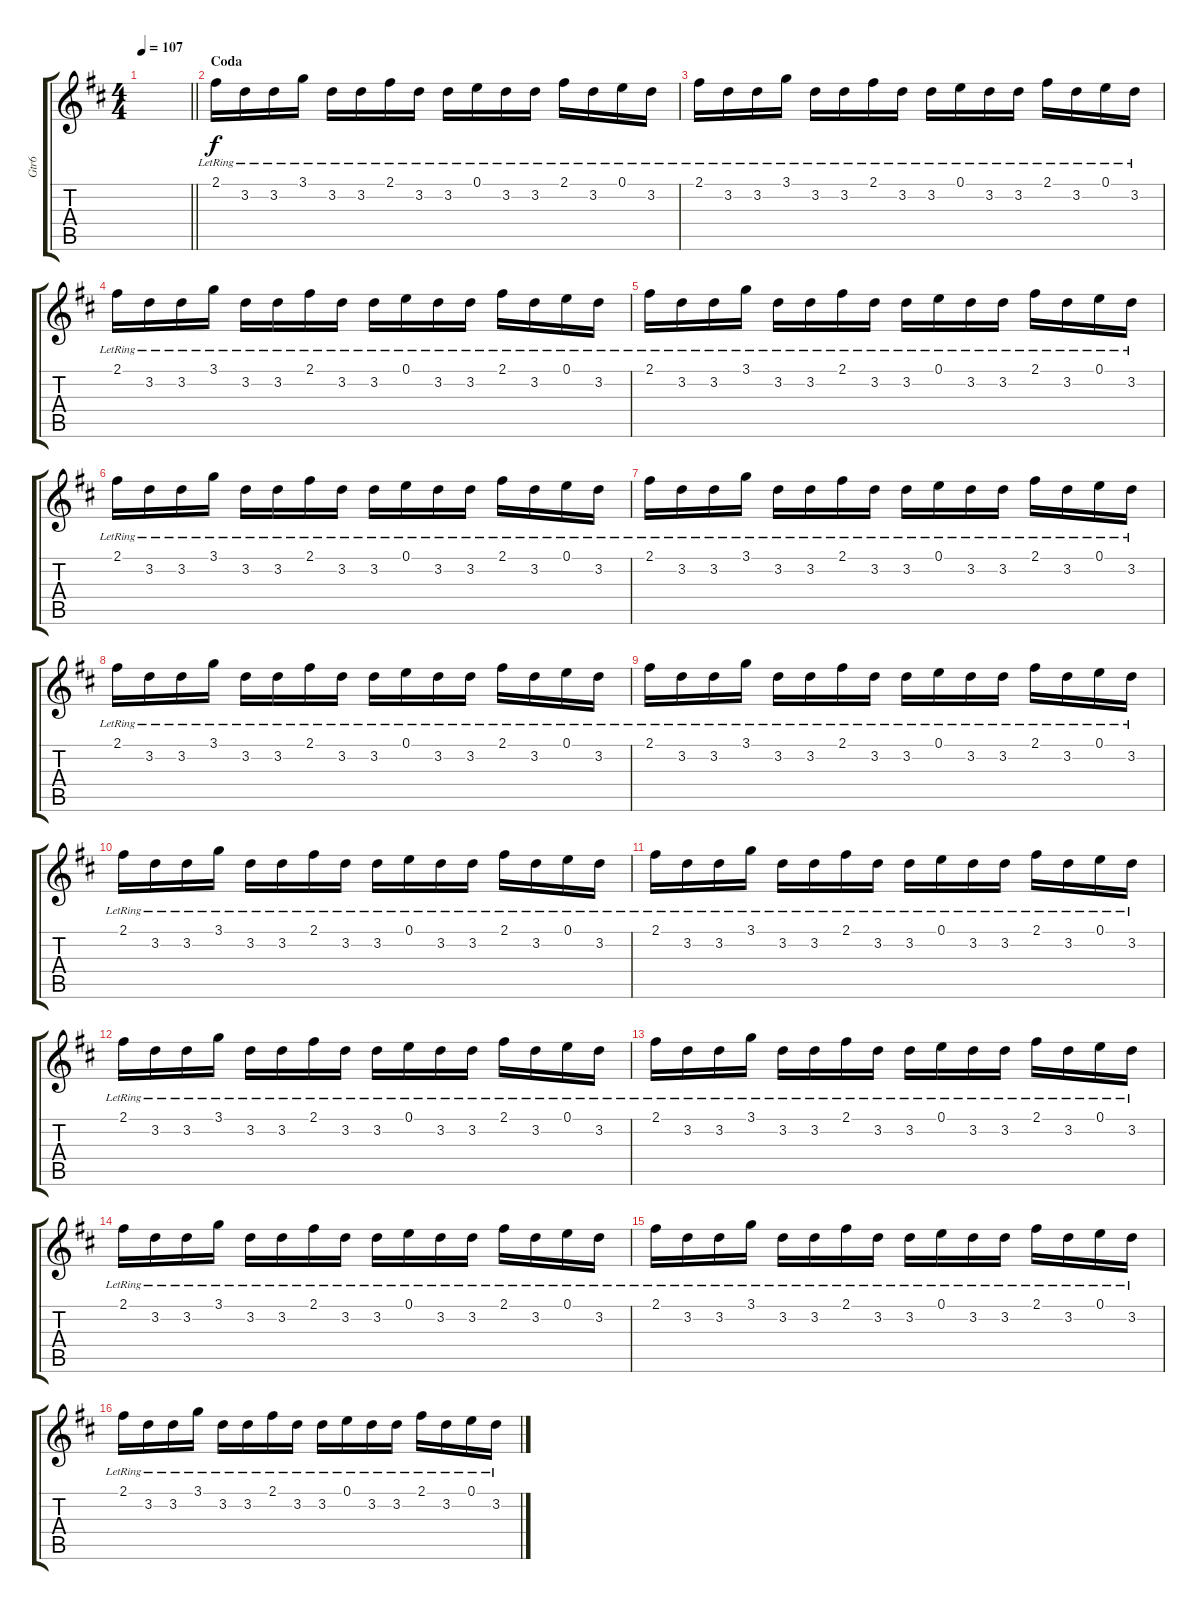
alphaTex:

\track ("Gtr6" "Gtr6") {instrument acousticguitarsteel}
\staff {score tabs}
\tuning (E4 B3 G3 D3 A2 E2) {hide}
\ts (4 4)
\tempo 107
\clef g2
\barLineRight lightlight
\ks d
|
\section ("" "Coda")
2.1{lr}.16 3.2{lr}.16 3.2{lr}.16 3.1{lr}.16 3.2{lr}.16 3.2{lr}.16 2.1{lr}.16 3.2{lr}.16 3.2{lr}.16 0.1{lr}.16 3.2{lr}.16 3.2{lr}.16 2.1{lr}.16 3.2{lr}.16 0.1{lr}.16 3.2{lr}.16 |
2.1{lr}.16 3.2{lr}.16 3.2{lr}.16 3.1{lr}.16 3.2{lr}.16 3.2{lr}.16 2.1{lr}.16 3.2{lr}.16 3.2{lr}.16 0.1{lr}.16 3.2{lr}.16 3.2{lr}.16 2.1{lr}.16 3.2{lr}.16 0.1{lr}.16 3.2{lr}.16 |
2.1{lr}.16 3.2{lr}.16 3.2{lr}.16 3.1{lr}.16 3.2{lr}.16 3.2{lr}.16 2.1{lr}.16 3.2{lr}.16 3.2{lr}.16 0.1{lr}.16 3.2{lr}.16 3.2{lr}.16 2.1{lr}.16 3.2{lr}.16 0.1{lr}.16 3.2{lr}.16 |
2.1{lr}.16 3.2{lr}.16 3.2{lr}.16 3.1{lr}.16 3.2{lr}.16 3.2{lr}.16 2.1{lr}.16 3.2{lr}.16 3.2{lr}.16 0.1{lr}.16 3.2{lr}.16 3.2{lr}.16 2.1{lr}.16 3.2{lr}.16 0.1{lr}.16 3.2{lr}.16 |
2.1{lr}.16 3.2{lr}.16 3.2{lr}.16 3.1{lr}.16 3.2{lr}.16 3.2{lr}.16 2.1{lr}.16 3.2{lr}.16 3.2{lr}.16 0.1{lr}.16 3.2{lr}.16 3.2{lr}.16 2.1{lr}.16 3.2{lr}.16 0.1{lr}.16 3.2{lr}.16 |
2.1{lr}.16 3.2{lr}.16 3.2{lr}.16 3.1{lr}.16 3.2{lr}.16 3.2{lr}.16 2.1{lr}.16 3.2{lr}.16 3.2{lr}.16 0.1{lr}.16 3.2{lr}.16 3.2{lr}.16 2.1{lr}.16 3.2{lr}.16 0.1{lr}.16 3.2{lr}.16 |
2.1{lr}.16 3.2{lr}.16 3.2{lr}.16 3.1{lr}.16 3.2{lr}.16 3.2{lr}.16 2.1{lr}.16 3.2{lr}.16 3.2{lr}.16 0.1{lr}.16 3.2{lr}.16 3.2{lr}.16 2.1{lr}.16 3.2{lr}.16 0.1{lr}.16 3.2{lr}.16 |
2.1{lr}.16 3.2{lr}.16 3.2{lr}.16 3.1{lr}.16 3.2{lr}.16 3.2{lr}.16 2.1{lr}.16 3.2{lr}.16 3.2{lr}.16 0.1{lr}.16 3.2{lr}.16 3.2{lr}.16 2.1{lr}.16 3.2{lr}.16 0.1{lr}.16 3.2{lr}.16 |
2.1{lr}.16 3.2{lr}.16 3.2{lr}.16 3.1{lr}.16 3.2{lr}.16 3.2{lr}.16 2.1{lr}.16 3.2{lr}.16 3.2{lr}.16 0.1{lr}.16 3.2{lr}.16 3.2{lr}.16 2.1{lr}.16 3.2{lr}.16 0.1{lr}.16 3.2{lr}.16 |
2.1{lr}.16 3.2{lr}.16 3.2{lr}.16 3.1{lr}.16 3.2{lr}.16 3.2{lr}.16 2.1{lr}.16 3.2{lr}.16 3.2{lr}.16 0.1{lr}.16 3.2{lr}.16 3.2{lr}.16 2.1{lr}.16 3.2{lr}.16 0.1{lr}.16 3.2{lr}.16 |
2.1{lr}.16 3.2{lr}.16 3.2{lr}.16 3.1{lr}.16 3.2{lr}.16 3.2{lr}.16 2.1{lr}.16 3.2{lr}.16 3.2{lr}.16 0.1{lr}.16 3.2{lr}.16 3.2{lr}.16 2.1{lr}.16 3.2{lr}.16 0.1{lr}.16 3.2{lr}.16 |
2.1{lr}.16 3.2{lr}.16 3.2{lr}.16 3.1{lr}.16 3.2{lr}.16 3.2{lr}.16 2.1{lr}.16 3.2{lr}.16 3.2{lr}.16 0.1{lr}.16 3.2{lr}.16 3.2{lr}.16 2.1{lr}.16 3.2{lr}.16 0.1{lr}.16 3.2{lr}.16 |
2.1{lr}.16 3.2{lr}.16 3.2{lr}.16 3.1{lr}.16 3.2{lr}.16 3.2{lr}.16 2.1{lr}.16 3.2{lr}.16 3.2{lr}.16 0.1{lr}.16 3.2{lr}.16 3.2{lr}.16 2.1{lr}.16 3.2{lr}.16 0.1{lr}.16 3.2{lr}.16 |
2.1{lr}.16 3.2{lr}.16 3.2{lr}.16 3.1{lr}.16 3.2{lr}.16 3.2{lr}.16 2.1{lr}.16 3.2{lr}.16 3.2{lr}.16 0.1{lr}.16 3.2{lr}.16 3.2{lr}.16 2.1{lr}.16 3.2{lr}.16 0.1{lr}.16 3.2{lr}.16 |
2.1{lr}.16 3.2{lr}.16 3.2{lr}.16 3.1{lr}.16 3.2{lr}.16 3.2{lr}.16 2.1{lr}.16 3.2{lr}.16 3.2{lr}.16 0.1{lr}.16 3.2{lr}.16 3.2{lr}.16 2.1{lr}.16 3.2{lr}.16 0.1{lr}.16 3.2{lr}.16
